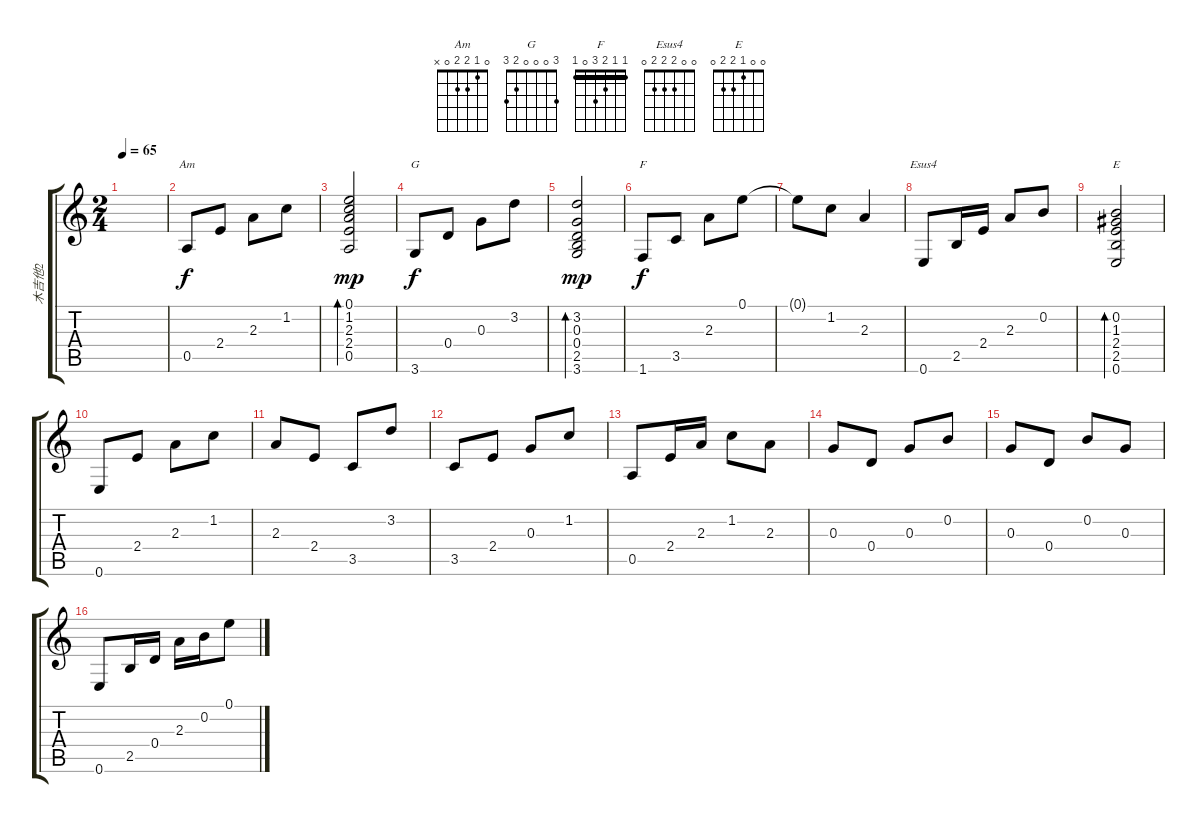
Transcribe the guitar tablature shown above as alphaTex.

\track ("木吉他2" "木吉他2") {instrument acousticguitarnylon}
\staff {score tabs}
\tuning (E4 B3 G3 D3 A2 E2) {hide}
\chord ("Am" 0 1 2 2 0 x)
\chord ("G" 3 0 0 0 2 3)
\chord ("F" 1 1 2 3 0 1) {barre 1}
\chord ("Esus4" 0 0 2 2 2 0)
\chord ("E" 0 0 1 2 2 0)
\ts (2 4)
\tempo 65
\clef g2
\ks c
|
0.5.8{ch "Am"} 2.4.8 2.3.8 1.2.8 |
(0.1 1.2 2.3 2.4 0.5).2{bd 60 dy mp} |
3.6.8{ch "G" dy f} 0.4.8 0.3.8 3.2.8 |
(3.2 0.3 0.4 2.5 3.6).2{bd 60 dy mp} |
1.6.8{ch "F" dy f} 3.5.8 2.3.8 0.1.8 |
0.1{t}.8 1.2.8 2.3.4 |
0.6.8{ch "Esus4"} 2.5.16 2.4.16 2.3.8 0.2.8 |
(0.2 1.3 2.4 2.5 0.6).2{bd 120 ch "E"} |
0.6.8 2.4.8 2.3.8 1.2.8 |
2.3.8 2.4.8 3.5.8 3.2.8 |
3.5.8 2.4.8 0.3.8 1.2.8 |
0.5.8 2.4.16 2.3.16 1.2.8 2.3.8 |
0.3.8 0.4.8 0.3.8 0.2.8 |
0.3.8 0.4.8 0.2.8 0.3.8 |
0.6.8 2.5.16 0.4.16 2.3.16 0.2.16 0.1.8
